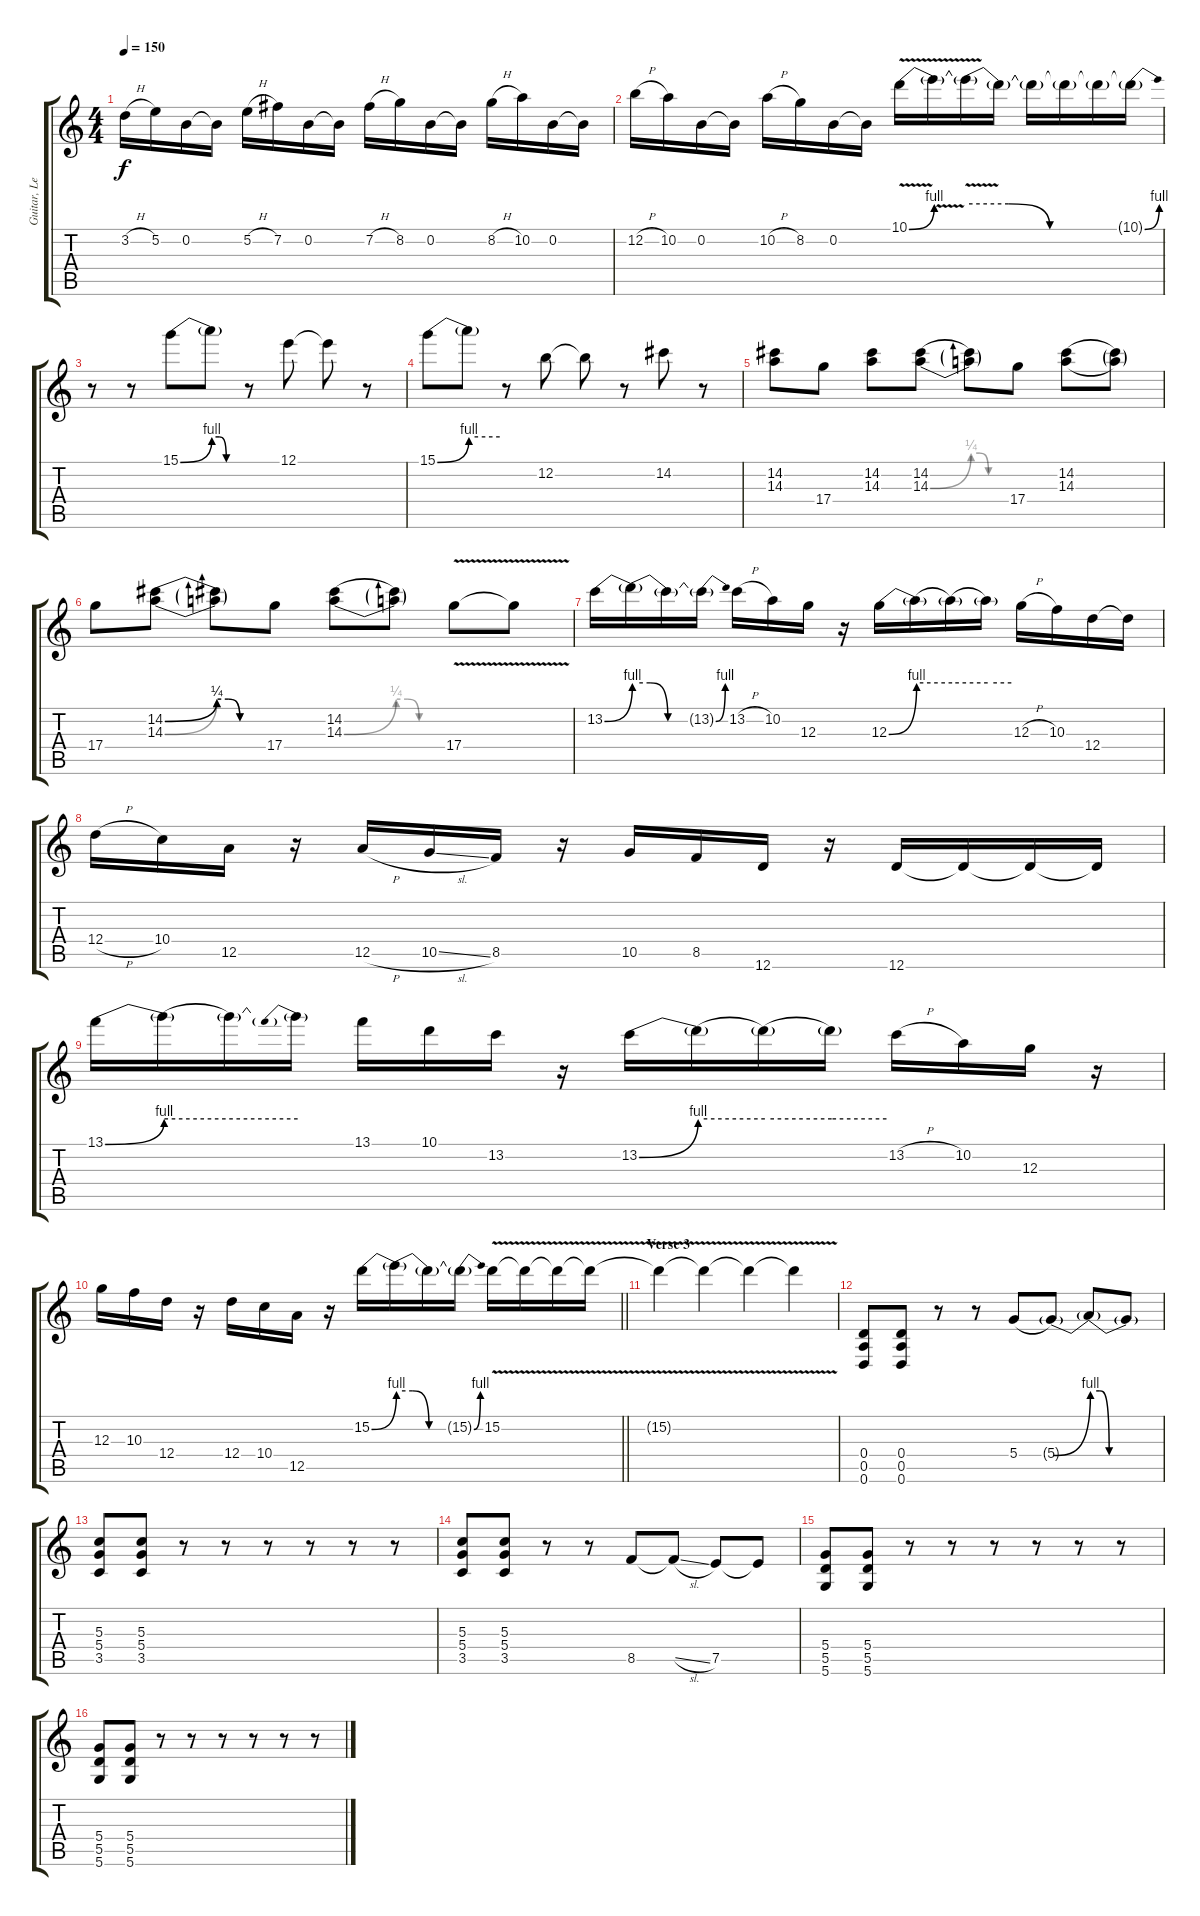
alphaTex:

\track ("Guitar, Lead" "Guitar, Le") {instrument overdrivenguitar}
\staff {score tabs}
\tuning (E4 B3 G3 D3 A2 D2) {hide}
\ts (4 4)
\tempo 150
\clef g2
\ks c
3.2{h}.16{dy f} 5.2.16 0.2.16 0.2{t}.16 5.2{h}.16 7.2.16 0.2.16 0.2{t}.16 7.2{h}.16 8.2.16 0.2.16 0.2{t}.16 8.2{h}.16 10.2.16 0.2.16 0.2{t}.16 |
12.2{h}.16 10.2.16 0.2.16 0.2{t}.16 10.2{h}.16 8.2.16 0.2.16 0.2{t}.16 10.1{be (bend 0 0 60 4) v}.16 10.1{v t}.16 10.1{be (custom 0 4 15 4 30 0 60 0) t}.16 10.1{t}.16 10.1{t}.16 10.1{t}.16 10.1{t}.16 10.1{be (bend 0 0 60 4) t}.16 |
r.8 r.8 15.1{be (bend 0 0 60 4)}.8 15.1{be (custom 0 4 15 4 30 0 60 0) t}.8 r.8 12.1.8 12.1{t}.8 r.8 |
15.1{be (bend 0 0 60 4)}.8 15.1{be (hold 0 4 60 4) t}.8 r.8 12.2.8 12.2{t}.8 r.8 14.2.8 r.8 |
(14.2 14.3).8 17.4.8 (14.2 14.3).8 (14.2{be (hold 0 0 60 0)} 14.3{be (bend 0 0 60 1)}).8 (14.2{be (hold 0 0 60 0) t} 14.3{be (custom 0 1 15 1 30 0 60 0) t}).8 17.4.8 (14.2{be (hold 0 0 60 0)} 14.3{be (hold 0 0 60 0)}).8 (14.2{be (hold 0 0 60 0) t} 14.3{be (hold 0 0 60 0) t}).8 |
17.4.8 (14.2{be (bend 0 0 60 1)} 14.3{be (bend 0 0 60 1)}).8 (14.2{be (custom 0 1 15 1 30 0 60 0) t} 14.3{be (custom 0 1 15 1 30 0 60 0) t}).8 17.4.8 (14.2{be (hold 0 0 60 0)} 14.3{be (bend 0 0 60 1)}).8 (14.2{be (hold 0 0 60 0) t} 14.3{be (custom 0 1 15 1 30 0 60 0) t}).8 17.4{v}.8 17.4{v t}.8 |
13.2{be (bend 0 0 60 4)}.16 13.2{be (custom 0 4 15 4 30 0 60 0) t}.16 13.2{t}.16 13.2{be (bend 0 0 60 4) t}.16 13.2{h}.16 10.2.16 12.3.16 r.16 12.3{be (bend 0 0 60 4)}.16 12.3{be (hold 0 4 60 4) t}.16 12.3{be (hold 0 4 60 4) t}.16 12.3{be (hold 0 4 60 4) t}.16 12.3{h}.16 10.3.16 12.4.16 12.4{t}.16 |
12.4{h}.16 10.4.16 12.5.16 r.16 12.5{h}.16 10.5{sl}.16 8.5.16 r.16 10.5.16 8.5.16 12.6.16 r.16 12.6.16 12.6{t}.16 12.6{t}.16 12.6{t}.16 |
13.1{be (bend 0 0 60 4)}.16 13.1{be (hold 0 4 60 4) t}.16 13.1{t}.16 13.1{be (prebend 0 4 60 4) t}.16 13.1.16 10.1.16 13.2.16 r.16 13.2{be (bend 0 0 60 4)}.16 13.2{be (hold 0 4 60 4) t}.16 13.2{be (hold 0 4 60 4) t}.16 13.2{be (hold 0 4 60 4) t}.16 13.2{h}.16 10.2.16 12.3.16 r.16 |
\barLineRight lightlight
12.3.16 10.3.16 12.4.16 r.16 12.4.16 10.4.16 12.5.16 r.16 15.2{be (bend 0 0 60 4)}.16 15.2{be (custom 0 4 15 4 30 0 60 0) t}.16 15.2{t}.16 15.2{be (bend 0 0 60 4) t}.16 15.2{v}.16 15.2{v t}.16 15.2{v t}.16 15.2{v t}.16 |
\section ("" "Verse 3")
15.2{v t}.4 15.2{v t}.4 15.2{v t}.4 15.2{v t}.4 |
(0.4 0.5 0.6).8 (0.4 0.5 0.6).8 r.8 r.8 5.4{be (hold 0 0 60 0)}.8 5.4{be (bend 0 0 60 4) t}.8 5.4{be (custom 0 4 15 4 30 0 60 0) t}.8 5.4{be (hold 0 0 60 0) t}.8 |
(5.3 5.4 3.5).8 (5.3 5.4 3.5).8 r.8 r.8 r.8 r.8 r.8 r.8 |
(5.3 5.4 3.5).8 (5.3 5.4 3.5).8 r.8 r.8 8.5.8 8.5{sl t}.8 7.5.8 7.5{t}.8 |
(5.4 5.5 5.6).8 (5.4 5.5 5.6).8 r.8 r.8 r.8 r.8 r.8 r.8 |
(5.4 5.5 5.6).8 (5.4 5.5 5.6).8 r.8 r.8 r.8 r.8 r.8 r.8
